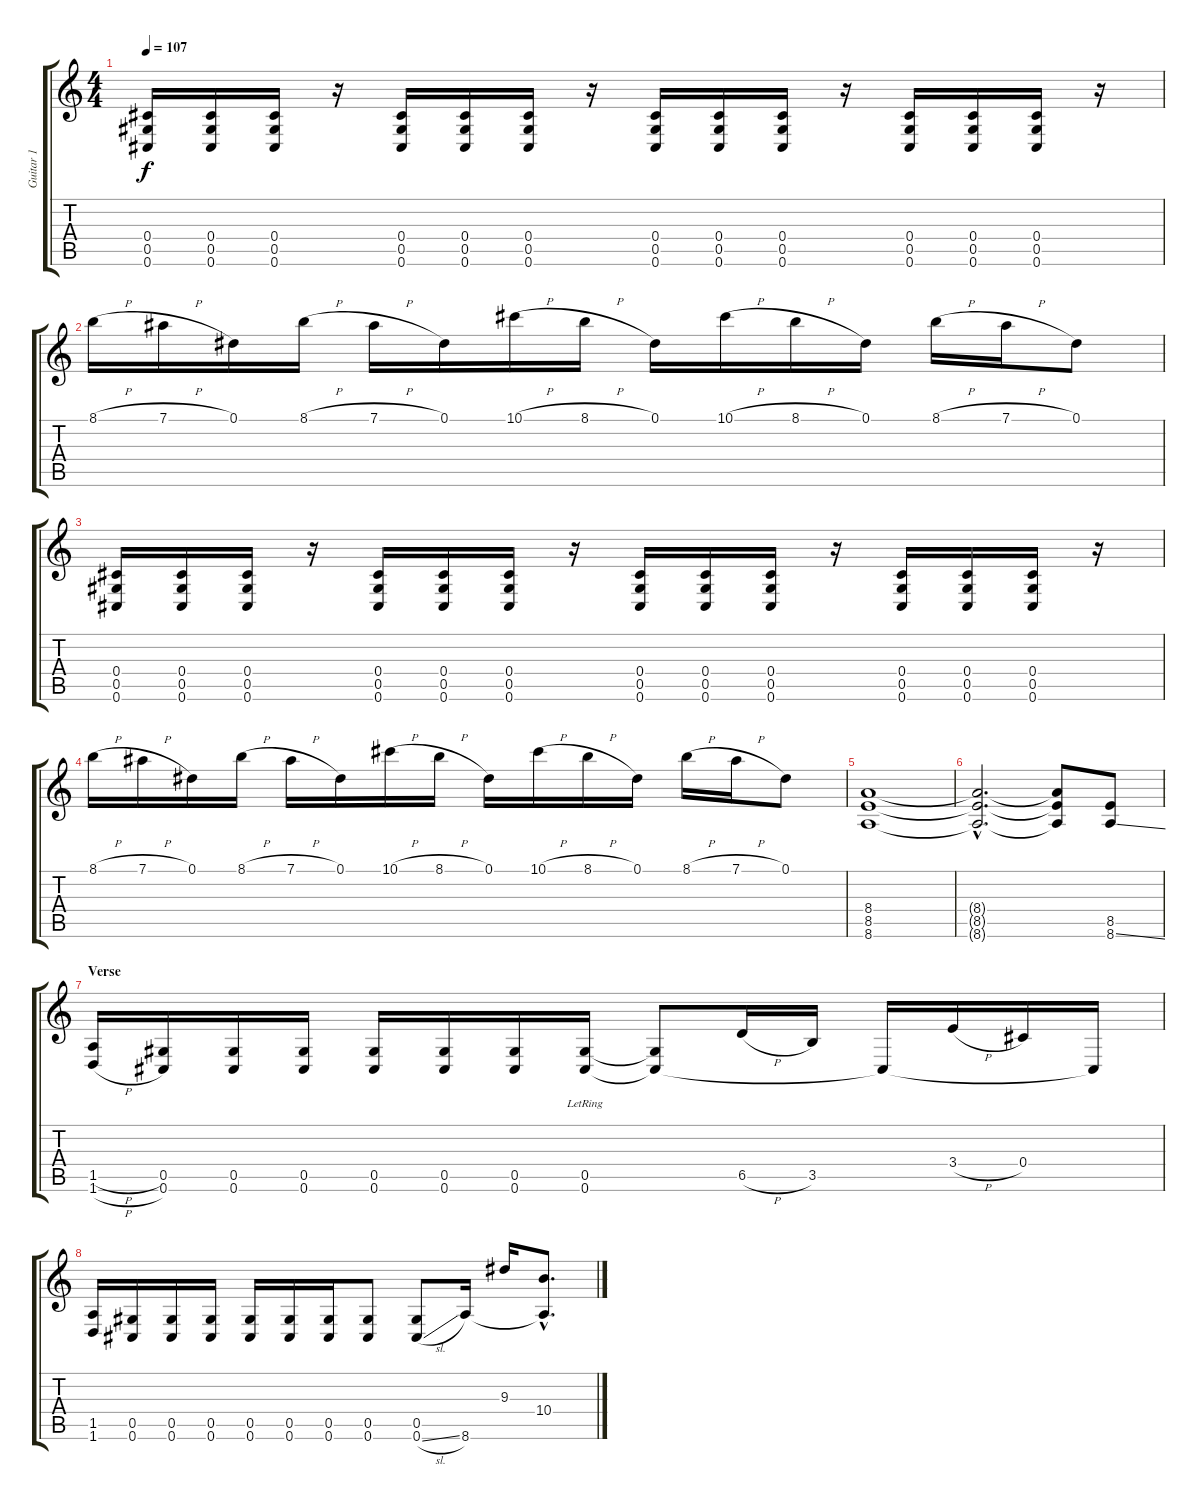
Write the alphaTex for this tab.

\track ("Guitar 1" "Guitar 1") {instrument distortionguitar}
\staff {score tabs}
\tuning (Eb4 Bb3 Gb3 Db3 Ab2 Db2) {hide}
\ts (4 4)
\tempo 107
\clef g2
\ks c
(0.4 0.5 0.6).16{dy f} (0.4 0.5 0.6).16 (0.4 0.5 0.6).16 r.16 (0.4 0.5 0.6).16 (0.4 0.5 0.6).16 (0.4 0.5 0.6).16 r.16 (0.4 0.5 0.6).16 (0.4 0.5 0.6).16 (0.4 0.5 0.6).16 r.16 (0.4 0.5 0.6).16 (0.4 0.5 0.6).16 (0.4 0.5 0.6).16 r.16 |
8.1{h}.16 7.1{h}.16 0.1.16 8.1{h}.16 7.1{h}.16 0.1.16 10.1{h}.16 8.1{h}.16 0.1.16 10.1{h}.16 8.1{h}.16 0.1.16 8.1{h}.16 7.1{h}.16 0.1.8 |
(0.4 0.5 0.6).16 (0.4 0.5 0.6).16 (0.4 0.5 0.6).16 r.16 (0.4 0.5 0.6).16 (0.4 0.5 0.6).16 (0.4 0.5 0.6).16 r.16 (0.4 0.5 0.6).16 (0.4 0.5 0.6).16 (0.4 0.5 0.6).16 r.16 (0.4 0.5 0.6).16 (0.4 0.5 0.6).16 (0.4 0.5 0.6).16 r.16 |
8.1{h}.16 7.1{h}.16 0.1.16 8.1{h}.16 7.1{h}.16 0.1.16 10.1{h}.16 8.1{h}.16 0.1.16 10.1{h}.16 8.1{h}.16 0.1.16 8.1{h}.16 7.1{h}.16 0.1.8 |
(8.4 8.5 8.6).1 |
(8.4{hac t} 8.5{hac t} 8.6{hac t}).2{d} (8.4{t} 8.5{t} 8.6{t}).8 (8.5 8.6{ss}).8 |
\section ("" "Verse")
(1.5{h} 1.6{h}).16 (0.5 0.6).16 (0.5 0.6).16 (0.5 0.6).16 (0.5 0.6).16 (0.5 0.6).16 (0.5 0.6).16 (0.5 0.6{lr}).16 (0.5{t} 0.6{t}).8 6.5{h}.16 3.5.16 0.6{t}.16 3.4{h}.16 0.4.16 0.6{t}.16 |
(1.5 1.6).16 (0.5 0.6).16 (0.5 0.6).16 (0.5 0.6).16 (0.5 0.6).16 (0.5 0.6).16 (0.5 0.6).16 (0.5 0.6).8 (0.5 0.6{sl}).8 8.6.16 9.3.16 (10.4{hac} 8.6{hac t}).8{d}
